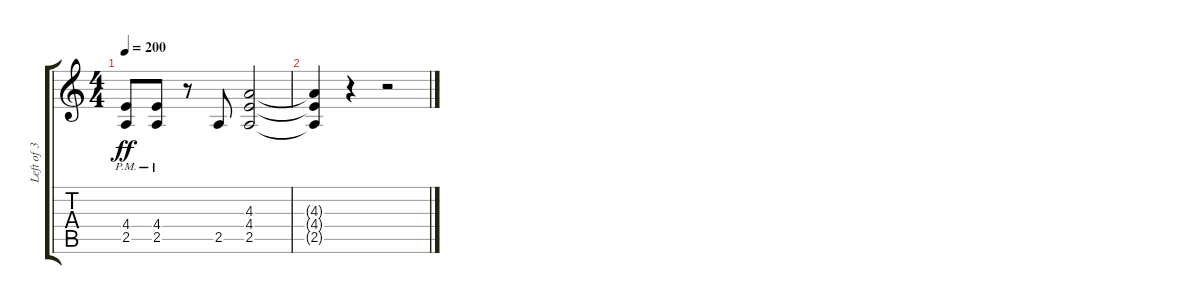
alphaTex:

\track ("Left of 3" "Left of 3") {mute instrument overdrivenguitar}
\staff {score tabs}
\tuning (D4 A3 F3 C3 G2 D2) {hide}
\ts (4 4)
\tempo 200
\clef g2
\ks c
(4.4{pm} 2.5{pm}).8{dy ff} (4.4{pm} 2.5{pm}).8 r.8 2.5.8 (4.3 4.4 2.5).2 |
(4.3{t} 4.4{t} 2.5{t}).4 r.4 r.2
